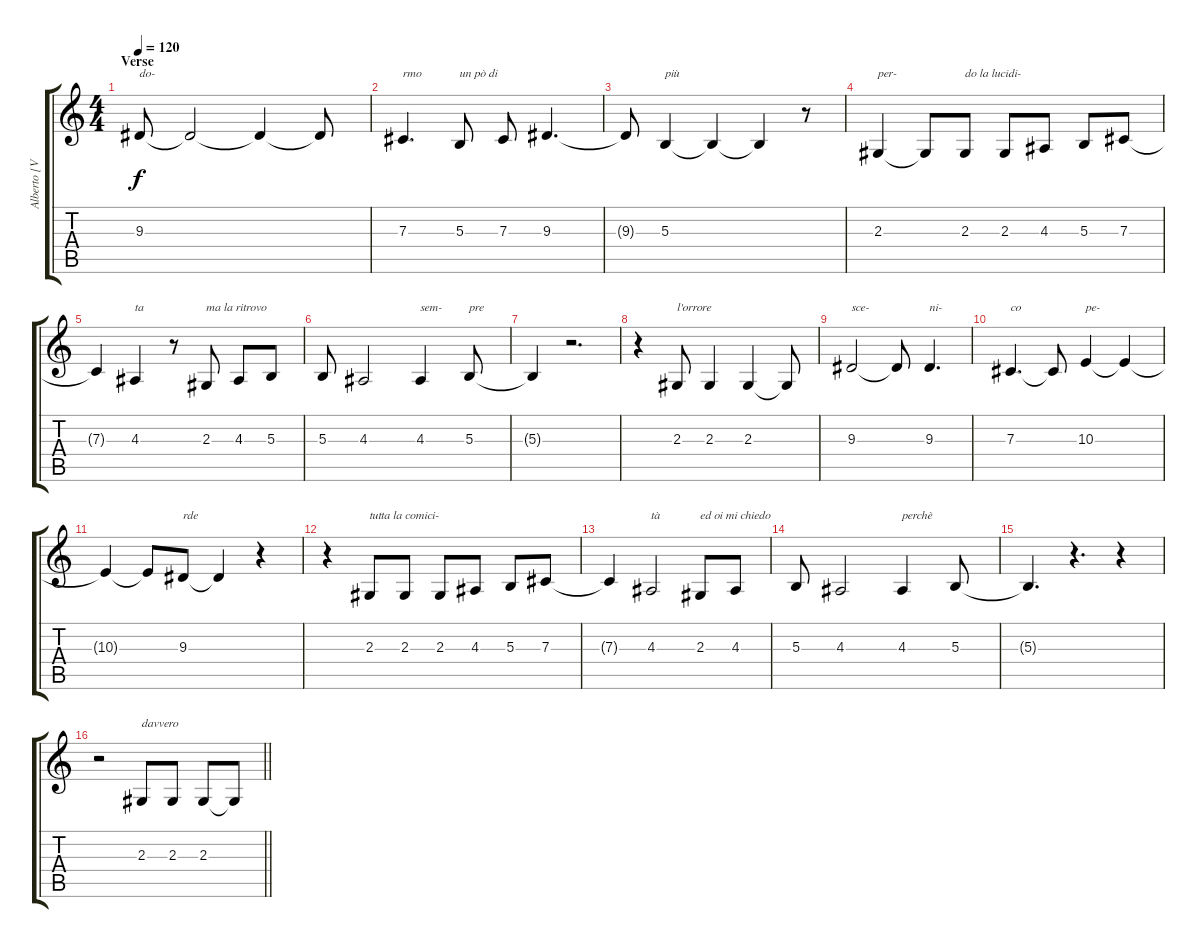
\track ("Alberto [Voce]" "Alberto [V") {instrument lead6voice}
\staff {score tabs}
\tuning (Eb4 Bb3 Gb3 Db3 Ab2 Eb2) {hide}
\ts (4 4)
\section ("" "Verse")
\tempo 120
\clef g2
\ks c
9.3.8{txt "do-" dy f} 9.3{t}.2 9.3{t}.4 9.3{t}.8 |
7.3.4{d txt "rmo"} 5.3.8{txt "un pò di"} 7.3.8 9.3.4{d} |
9.3{t}.8 5.3.4{txt "più"} 5.3{t}.4 5.3{t}.4 r.8 |
2.3.4{txt "per-"} 2.3{t}.8 2.3.8{txt "do la lucidi-"} 2.3.8 4.3.8 5.3.8 7.3.8 |
7.3{t}.4 4.3.4{txt "ta"} r.8 2.3.8{txt "ma la ritrovo"} 4.3.8 5.3.8 |
5.3.8 4.3.2 4.3.4{txt "sem-"} 5.3.8{txt "pre"} |
5.3{t}.4 r.2{d} |
r.4 2.3.8{txt "l'orrore"} 2.3.4 2.3.4 2.3{t}.8 |
9.3.2{txt "sce-"} 9.3{t}.8 9.3.4{d txt "ni-"} |
7.3.4{d txt "co"} 7.3{t}.8 10.3.4{txt "pe-"} 10.3{t}.4 |
10.3{t}.4 10.3{t}.8 9.3.8{txt "rde"} 9.3{t}.4 r.4 |
r.4 2.3.8{txt "tutta la comici-"} 2.3.8 2.3.8 4.3.8 5.3.8 7.3.8 |
7.3{t}.4 4.3.2{txt "tà"} 2.3.8{txt "ed oi mi chiedo"} 4.3.8 |
5.3.8 4.3.2 4.3.4{txt "perchè"} 5.3.8 |
5.3{t}.4{d} r.4{d} r.4 |
\barLineRight lightlight
r.2 2.3.8{txt "davvero"} 2.3.8 2.3.8 2.3{t}.8
